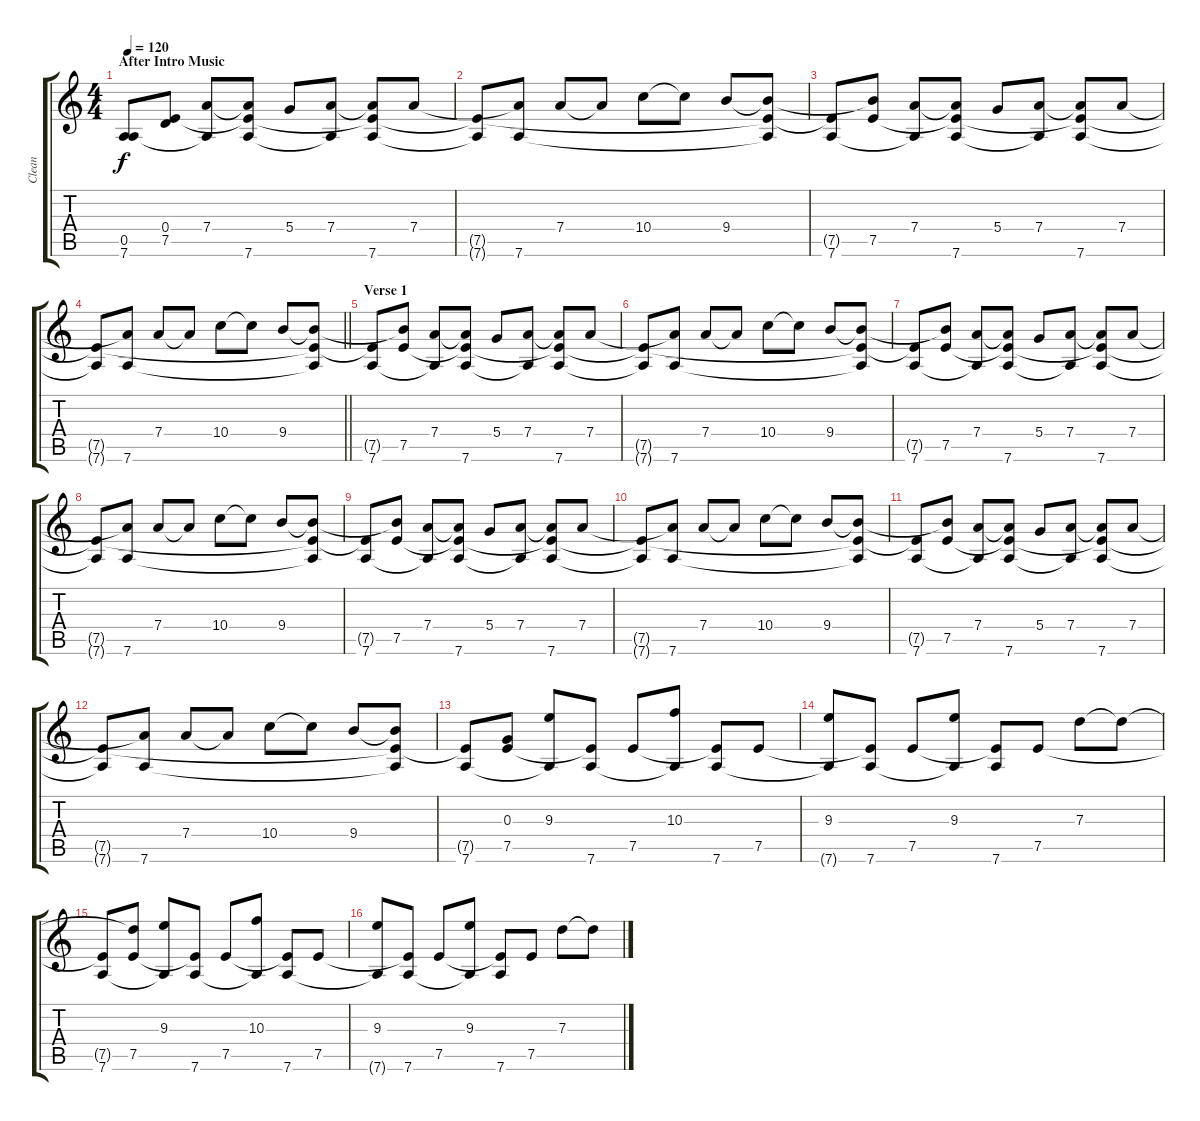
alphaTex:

\track ("Clean" "Clean") {instrument electricguitarclean}
\staff {score tabs}
\tuning (E4 B3 G3 D3 A2 D2) {hide}
\ts (4 4)
\section ("" "After Intro Music")
\tempo 120
\clef g2
\ks c
(0.5 7.6).8{dy f} (0.4 7.5).8 (7.4 7.6{t}).8 (7.4{t} 7.5{t} 7.6).8 5.4.8 (7.4 7.6{t}).8 (7.4{t} 7.5{t} 7.6).8 7.4.8 |
(7.5{t} 7.6{t}).8 (7.4{t} 7.6).8 7.4.8 7.4{t}.8 10.4.8 10.4{t}.8 9.4.8 (9.4{t} 7.5{t} 7.6{t}).8 |
(7.5{t} 7.6).8 (9.4{t} 7.5).8 (7.4 7.6{t}).8 (7.4{t} 7.5{t} 7.6).8 5.4.8 (7.4 7.6{t}).8 (7.4{t} 7.5{t} 7.6).8 7.4.8 |
\barLineRight lightlight
(7.5{t} 7.6{t}).8 (7.4{t} 7.6).8 7.4.8 7.4{t}.8 10.4.8 10.4{t}.8 9.4.8 (9.4{t} 7.5{t} 7.6{t}).8 |
\section ("" "Verse 1")
(7.5{t} 7.6).8 (9.4{t} 7.5).8 (7.4 7.6{t}).8 (7.4{t} 7.5{t} 7.6).8 5.4.8 (7.4 7.6{t}).8 (7.4{t} 7.5{t} 7.6).8 7.4.8 |
(7.5{t} 7.6{t}).8 (7.4{t} 7.6).8 7.4.8 7.4{t}.8 10.4.8 10.4{t}.8 9.4.8 (9.4{t} 7.5{t} 7.6{t}).8 |
(7.5{t} 7.6).8 (9.4{t} 7.5).8 (7.4 7.6{t}).8 (7.4{t} 7.5{t} 7.6).8 5.4.8 (7.4 7.6{t}).8 (7.4{t} 7.5{t} 7.6).8 7.4.8 |
(7.5{t} 7.6{t}).8 (7.4{t} 7.6).8 7.4.8 7.4{t}.8 10.4.8 10.4{t}.8 9.4.8 (9.4{t} 7.5{t} 7.6{t}).8 |
(7.5{t} 7.6).8 (9.4{t} 7.5).8 (7.4 7.6{t}).8 (7.4{t} 7.5{t} 7.6).8 5.4.8 (7.4 7.6{t}).8 (7.4{t} 7.5{t} 7.6).8 7.4.8 |
(7.5{t} 7.6{t}).8 (7.4{t} 7.6).8 7.4.8 7.4{t}.8 10.4.8 10.4{t}.8 9.4.8 (9.4{t} 7.5{t} 7.6{t}).8 |
(7.5{t} 7.6).8 (9.4{t} 7.5).8 (7.4 7.6{t}).8 (7.4{t} 7.5{t} 7.6).8 5.4.8 (7.4 7.6{t}).8 (7.4{t} 7.5{t} 7.6).8 7.4.8 |
(7.5{t} 7.6{t}).8 (7.4{t} 7.6).8 7.4.8 7.4{t}.8 10.4.8 10.4{t}.8 9.4.8 (9.4{t} 7.5{t} 7.6{t}).8 |
(7.5{t} 7.6).8 (0.3 7.5).8 (9.3 7.6{t}).8 (7.5{t} 7.6).8 7.5.8 (10.3 7.6{t}).8 (7.5{t} 7.6).8 7.5.8 |
(9.3 7.6{t}).8 (7.5{t} 7.6).8 7.5.8 (9.3 7.6{t}).8 (7.5{t} 7.6).8 7.5.8 7.3.8 7.3{t}.8 |
(7.5{t} 7.6).8 (7.3{t} 7.5).8 (9.3 7.6{t}).8 (7.5{t} 7.6).8 7.5.8 (10.3 7.6{t}).8 (7.5{t} 7.6).8 7.5.8 |
(9.3 7.6{t}).8 (7.5{t} 7.6).8 7.5.8 (9.3 7.6{t}).8 (7.5{t} 7.6).8 7.5.8 7.3.8 7.3{t}.8
